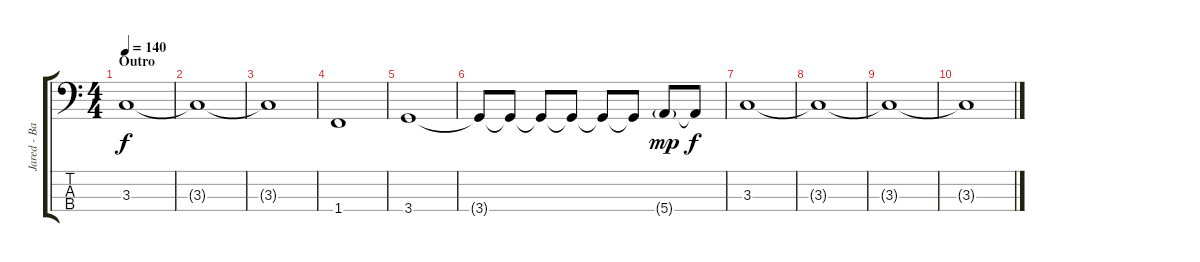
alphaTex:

\track ("Jared - Bass RSE" "Jared - Ba") {instrument electricbassfinger}
\staff {score tabs}
\tuning (G2 D2 A1 E1) {hide}
\ts (4 4)
\section ("" "Outro")
\tempo 140
\clef f4
\ks c
3.3.1{dy f} |
3.3{t}.1 |
3.3{t}.1 |
1.4.1 |
3.4.1 |
3.4{t}.8 3.4{t}.8 3.4{t}.8 3.4{t}.8 3.4{t}.8 3.4{t}.8 5.4{g}.8{dy mp} 5.4{t}.8{dy f} |
3.3.1{volume 0} |
3.3{t}.1 |
3.3{t}.1 |
3.3{t}.1
